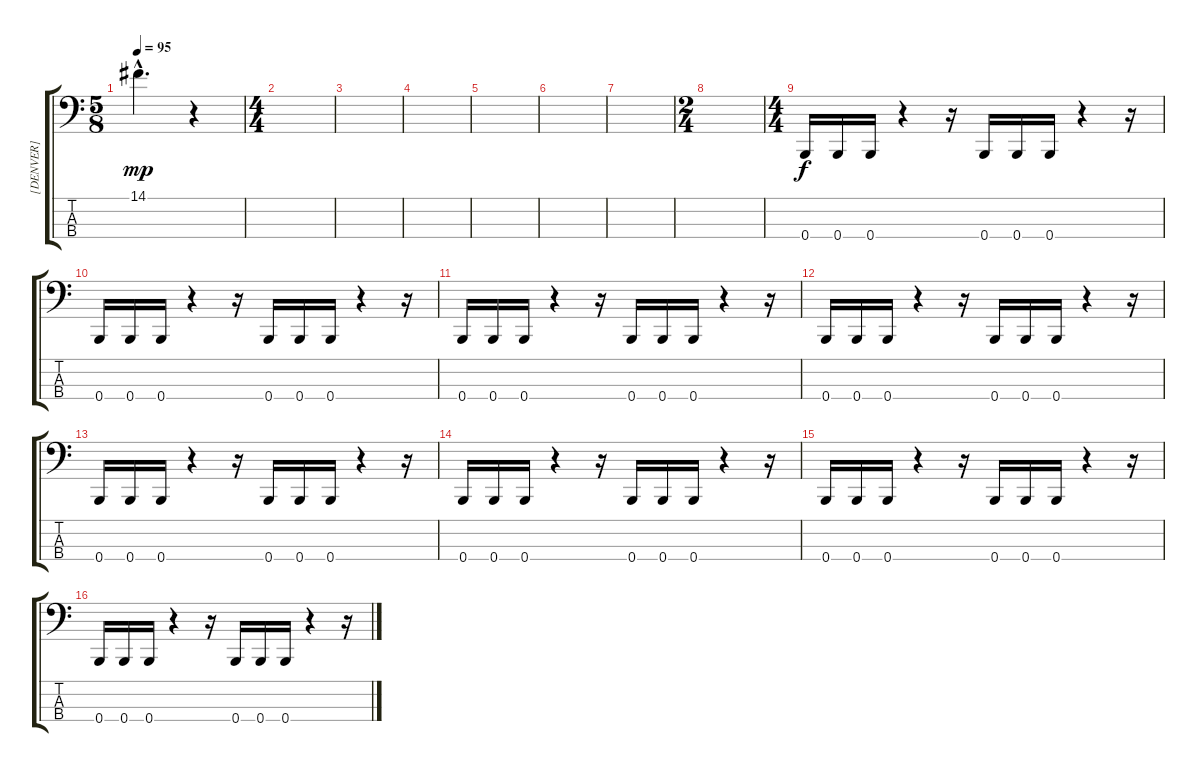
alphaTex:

\track ("[DENVER]" "[DENVER]") {instrument electricbassfinger}
\staff {score tabs}
\tuning (E2 B1 Gb1 B0) {hide}
\ts (5 8)
\tempo 95
\clef f4
\ks c
14.1{hac}.4{d dy mp instrument pad6metallic} r.4 |
\ts (4 4)
|
|
|
|
|
|
\ts (2 4)
|
\ts (4 4)
0.4.16{dy f instrument electricbassfinger} 0.4.16 0.4.16 r.4 r.16 0.4.16 0.4.16 0.4.16 r.4 r.16 |
0.4.16 0.4.16 0.4.16 r.4 r.16 0.4.16 0.4.16 0.4.16 r.4 r.16 |
0.4.16 0.4.16 0.4.16 r.4 r.16 0.4.16 0.4.16 0.4.16 r.4 r.16 |
0.4.16 0.4.16 0.4.16 r.4 r.16 0.4.16 0.4.16 0.4.16 r.4 r.16 |
0.4.16 0.4.16 0.4.16 r.4 r.16 0.4.16 0.4.16 0.4.16 r.4 r.16 |
0.4.16 0.4.16 0.4.16 r.4 r.16 0.4.16 0.4.16 0.4.16 r.4 r.16 |
0.4.16 0.4.16 0.4.16 r.4 r.16 0.4.16 0.4.16 0.4.16 r.4 r.16 |
0.4.16 0.4.16 0.4.16 r.4 r.16 0.4.16 0.4.16 0.4.16 r.4 r.16
